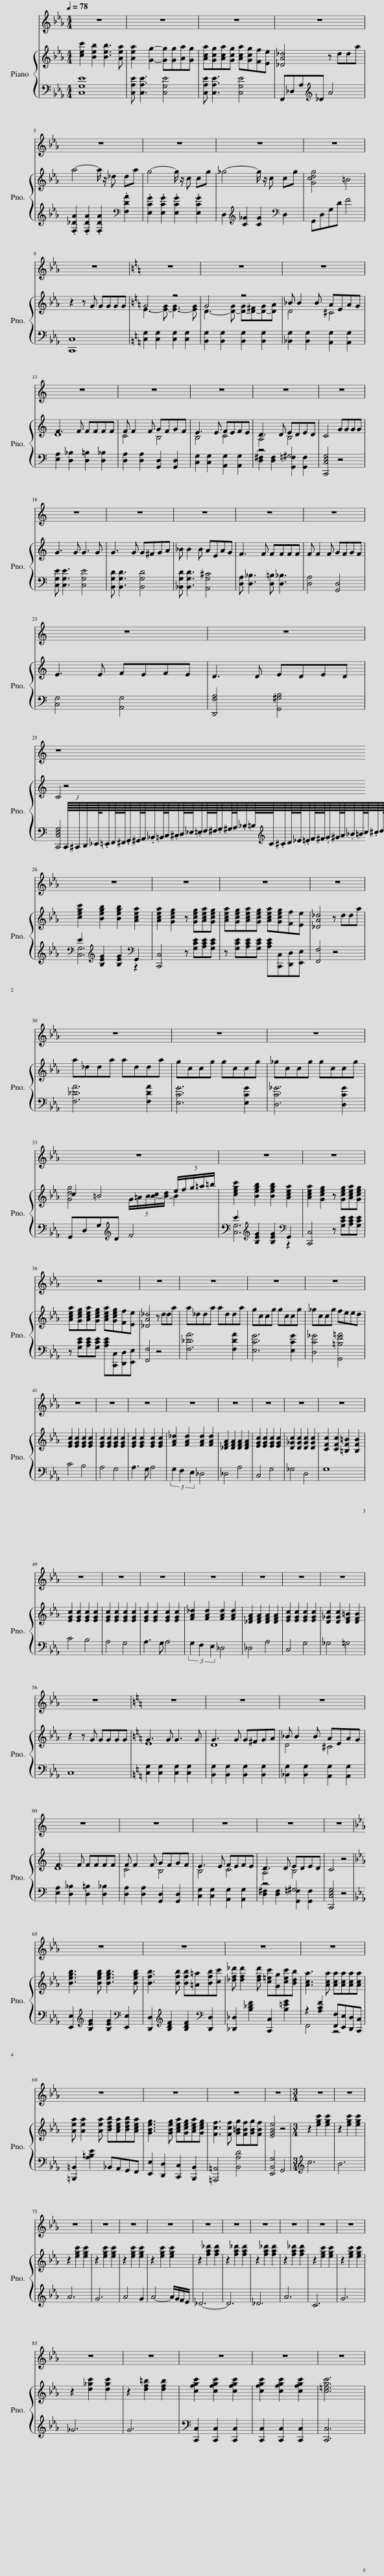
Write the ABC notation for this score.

X:1
%%score { ( 1 3 ) | ( 2 4 ) }
L:1/8
Q:1/4=78
M:4/4
I:linebreak $
K:Eb
V:1 treble
V:3 treble
V:2 bass
V:4 bass
V:1
 [cec']2 [Beb]2 [Beb]3 [Aea] | [Aea]2 [Gg]2- [Gg][Gg][Aa][Gg] | [Aca][Gcg][Aca][Gcg] [Aca][Gcg][Ff][Ee] | [_DA_d]4 z dda |$ a4- a/ z/ _d da | %5
 g4- g/ z/ c cg | _g4- g/ z/ c cg | [Gcdg]4 =B4 |$ z2 z G GGGG |[K:C] G4 z4 | %10
 G4 z4 | _B B2 B AEAG |$ F3 F FFFF | F F2 F GFGF | E3 E FEFE | %15
 D3 D EDED | C4 GGGG |$ G3 G G3 G | G3 G G^FGA | _B B2 B AEAG | %20
 F3 F FFFF | F F2 F GFGF |$ E3 E FEFE | D3 D EDED |$ C4 z4 |$ %25
[K:Eb] [cegc']2 [Begb]2 [Begb]2 [Acea]2 | [Acea]2 [Gceg]2 z [Gceg][Acea][Gceg] | [Acea][Gceg][Acea][Gceg] [Acea][Gceg][Ff][Ee] | [_DA_d]4 z dda |$ a_dda adda | %30
 gccg gccg | _gccg gccg |$ c2 =B4 (5:4:5e/f/g/=a/=b/ | [cegc']2 [Begb]2 [Begb]2 [Acea]2 | [Acea]2 [Gceg]2 z [Gceg][Acea][Gceg] |$ %35
 [Acea][Gceg][Acea][Gceg] [Acea][Gceg][Ff][Ee] | [_DA_d]4 z dda | a_dda adda | gccg gccg | _gccg feed |$ %40
 [EGc]2 [EGc]2 [EGc]2 [EGc]2 | [EGc]2 [EGc]2 [EGc]2 [EGc]2 | [EGc]2 [EGc]2 [EGc]2 [EGc]2 | [FA_d]2 [FAd]2 [FAd]2 [FAd]2 | [_DFA]2 [DFA]2 [DFA]2 [DFA]2 | %45
 [EGc]2 [EGc]2 [EGc]2 [EGc]2 | [D_Gc]2 [DGc]2 [DGc]2 [DGc]2 | [CFc]2 [CFc]2 [=B,F=B]2 [B,FB]2 |$ [EGc]2 [EGc]2 [EGc]2 [EGc]2 | [EGc]2 [EGc]2 [EGc]2 [EGc]2 | %50
 [EGc]2 [EGc]2 [EGc]2 [EGc]2 | [FA_d]2 [FAd]2 [FAd]2 [FAd]2 | [_DFA]2 [DFA]2 [DFA]2 [DFA]2 | [EGc]2 [EGc]2 [EGc]2 [EGc]2 | [D_Gc]2 [DGc]2 [DF=B]2 [DFB]2 |$ %55
 z2 z G GGGG |[K:C] G3 G G3 G | G3 G G^FGA | _B B2 B AEAG |$ F3 F FFFF | %60
 F F2 F GFGF | E3 E FEFE | D3 D EDED | C4 z4 |$[K:Eb] [Begb]3 [Begb] [Begb]3 [Begb] | %65
 [Bfb]3 [Bfb] [Bfb][=A=a][Bfb][cc'] | [_df_d'] [dfd']2 [dfd'] [c=ec'][Gg][cec'][Bdb] | [Aca]3 [Aca] [Aca][Aca][Aca][Aca] |$ [Aea] [Aea]2 [Aea] [Bdfb][Acea][Bdfb][Acea] | [GBeg]3 [GBeg] [Acea][Gceg][Acea][Gceg] | %70
 [Fcf]3 [Fcf] [G=Bg][FBf][GBg][FBf] | [EGBe]4 z4 |[M:3/4] z2 [egc']2 [egc']2 | z2 [egc']2 [egc']2 |$ z2 [egc']2 [egc']2 | %75
 z2 [egc']2 [egc']2 | z2 [egc']2 [egc']2 | z2 [egc']2 [egc']2 | z2 [fa_d']2 [fad']2 | z2 [fa_d']2 [fad']2 | %80
 z2 [fa_d']2 [fad']2 | z2 [fa_d']2 [fad']2 | z2 [egc']2 [egc']2 | z2 [egc']2 [egc']2 |$ z2 [d_gc']2 [dgc']2 | %85
 z2 [df=b]2 [dfb]2 | [cfgc']2 [cfgc']2 [cfgc']2 | [cfgc']2 [cfgc']2 [cfgc']2 | [c=egc']6 | %89
V:2
 [C,G,E]8 | [C,A,E] [C,A,E]3 [C,G,E]4 | [C,A,E] [C,A,E]3 [C,G,E]4 | F,,_D,A,[K:treble]_D A4 |$ .[F,_DA]2 .[F,DA]2 .[F,DA]2[K:bass] .[F,DA]2 | %5
 .[E,CG]2 .[E,CG]2 .[E,CG]2 .[E,CG]2 | D,2[K:treble] [C_G]2 [CG]2[K:bass] D,2 | G,,D,G,D F4 |$ [C,,C,]8 |[K:C] [C,G,]2 [C,G,]2 [C,G,]2 [C,G,]2 | %10
 [B,,G,]2 [B,,G,]2 [B,,G,]2 [B,,G,]2 | [_B,,G,]2 [B,,G,]2 [A,,G,]2 [A,,G,]2 |$ [E,A,]2 [D,_B,]2 [D,=B,]2 [D,_B,]2 | [D,A,]2 [D,A,]2 [G,,D,]2 [G,,D,]2 | [C,G,]2 [C,G,]2 [A,,G,]2 [A,,G,]2 | %15
 z4 ^G,4 | [C,,C,E,G,]4 z4 |$ [C,G,E] [C,G,E]3 [C,G,E]4 | [B,,G,D] [B,,G,D]3 [B,,G,D]4 | [_B,,G,D] [B,,G,D]3 [A,,G,^C]4 | %20
 [D,A,] [D,_B,]3 [D,=B,] [D,_B,]3 | [D,A,]4 [G,,D,]4 |$ [C,G,]4 [A,,G,]4 | [D,,F,A,]4 [G,,^G,B,]4 |$ [C,,C,E,G,]4 (3C,,/8^C,,/8D,,/8_E,,/16.=E,,/8F,,/16^F,,/16.G,,/8^G,,/16A,,/16._B,,/8=B,,/16C,/16.^C,/8D,/16_E,/16.=E,/8F,/16^F,/16.G,/8^G,/16A,/16._B,/8=B,/16[K:treble]C/16.^C/8D/16_E/16.=E/8F/16^F/16.G/8^G/16A/16._B/8=B/16c/16.^c/8d/16_e/16.=e/8f/16^f/16.g/8^g/16(3a/8_b/8=b/8 |$ %25
[K:Eb][K:bass] E2[K:treble] [B,EG]2 [B,EG]2[K:bass] G,,2 | [C,,C,]4 z [G,CE][A,CE][G,CE] | z [G,CE][A,CE][G,CE] [A,CE][C,,C,][D,,D,][E,,E,] | [F,,F,]4 z4 |$ [F,_DA]6 [F,DA]2 | %30
 [E,CG]6 [E,CG]2 | [D,C_G]6 [D,CG]2 |$ G,,D,G,[K:treble]D F4 | E2[K:treble] [B,EG]2 [B,EG]2[K:bass] G,,2 | [C,,C,]4 z [G,CE][A,CE][G,CE] |$ %35
 z [G,CE][A,CE][G,CE] [A,CE][C,,C,][D,,D,][E,,E,] | [F,,F,]4 z4 | [F,_DA]6 [F,DA]2 | [E,CG]6 [E,CG]2 | [D,C_G]4 [G,,=B,F=A]4 |$ %40
 C4 B,4 | A,4 G,4 | A,3 G, A,4 | (3G,2 F,2 E,2 _D,4 | _D,4 A,4 | %45
 C,4 G,4 | _G,4 D,4 | G,8 |$ C4 B,4 | A,4 G,4 | %50
 A,3 G, A,4 | (3G,2 F,2 E,2 _D,4 | _D,4 A,4 | C,4 G,4 | _G,4 =G,4 |$ %55
 C,8 |[K:C] [C,G,]2 [C,G,]2 [C,G,]2 [C,G,]2 | [B,,G,]2 [B,,G,]2 [B,,G,]2 [B,,G,]2 | [_B,,G,]2 [B,,G,]2 [A,,G,]2 [A,,G,]2 |$ [E,A,]2 [D,_B,]2 [D,=B,]2 [D,_B,]2 | %60
 [D,A,]2 [D,A,]2 [G,,D,]2 [G,,D,]2 | [C,G,]2 [C,G,]2 [A,,G,]2 [A,,G,]2 | z4 ^G,4 | [C,,C,E,G,]4 z4 |$[K:Eb] [E,,E,]2[K:treble] [B,EG]2 [B,EG]2[K:bass] [E,,E,]2 | %65
 [D,,D,]2[K:treble] [B,DF]2 [B,DF]2[K:bass] [D,,D,]2 | [_D,,_D,]2 [B,_DF]2 [C,,C,]2 [B,=EG]2 | z2 [A,CF]2 [F,,F,][E,,E,][D,,D,][C,,C,] |$ [=B,,,=B,,]2 [A,=B,E]2 _B,,A,,G,,F,, | [E,,E,]2 [D,,D,]2 [C,,C,]2 [B,,,B,,]2 | %70
 [=A,,,=A,,]4 [B,,A,D]4 | [E,,B,,G,]4 G,,4 |[M:3/4][K:treble] c6 | B6 |$ A6 | %75
 G6 | A4 G2 | A4- A/G/F/E/ | _D6- | D6 | %80
 _D6 | A6 | C6 | G6 |$ _G6 | %85
 G6 | [C,,C,]2 [C,,C,]2 [C,,C,]2 | [C,,C,]2 [C,,C,]2 [C,,C,]2 | [C,,C,]6 | %89
V:3
 x8 | x8 | x8 | x8 |$ x8 | %5
 x8 | x8 | x8 |$ x8 |[K:C] E3- [E-G] [E-G]3 [EG] | %10
 D3- [D-G] [D-G][D-^F][D-G][DA] | D4 ^C4 |$ D8 | C4 B,4 | B,4 C4 | %15
 A,4 B,4 | x8 |$ x8 | x8 | x8 | %20
 x8 | x8 |$ x8 | x8 |$ x8 |$ %25
[K:Eb] x8 | x8 | x8 | x8 |$ x8 | %30
 x8 | x8 |$ [Gdg]4 (5:4:5G/=A/=B/-[B-c]/[B-d]/ B2 | x8 | x8 |$ %35
 x8 | x8 | x8 | x8 | x8 |$ %40
 x8 | x8 | x8 | x8 | x8 | %45
 x8 | x8 | x8 |$ x8 | x8 | %50
 x8 | x8 | x8 | x8 | x8 |$ %55
 x8 |[K:C] E8 | D8 | D4 ^C4 |$ D8 | %60
 C4 B,4 | B,4 C4 | A,4 B,4 | x8 |$[K:Eb] x8 | %65
 x8 | x8 | x8 |$ x8 | x8 | %70
 x8 | x8 |[M:3/4] x6 | x6 |$ x6 | %75
 x6 | x6 | x6 | x6 | x6 | %80
 x6 | x6 | x6 | x6 |$ x6 | %85
 x6 | x6 | x6 | x6 | %89
V:4
 x8 | x8 | x8 | x3[K:treble] x5 |$ x6[K:bass] x2 | %5
 x8 | x2[K:treble] x4[K:bass] x2 | x8 |$ x8 |[K:C] x8 | %10
 x8 | x8 |$ x8 | x8 | x8 | %15
 [D,^F,]2 [D,F,]2 [G,,=F,]2 [G,,F,]2 | x8 |$ x8 | x8 | x8 | %20
 x8 | x8 |$ x8 | x8 |$ x6[K:treble] x2 |$ %25
[K:Eb][K:bass] [C,G,]6[K:treble][K:bass] z2 | x8 | x8 | x8 |$ x8 | %30
 x8 | x8 |$ x3[K:treble] x5 | [C,G,]6[K:treble][K:bass] z2 | x8 |$ %35
 x8 | x8 | x8 | x8 | x8 |$ %40
 x8 | x8 | x8 | x8 | x8 | %45
 x8 | x8 | x8 |$ x8 | x8 | %50
 x8 | x8 | x8 | x8 | x8 |$ %55
 x8 |[K:C] x8 | x8 | x8 |$ x8 | %60
 x8 | x8 | [D,^F,]2 [D,F,]2 [G,,=F,]2 [G,,F,]2 | x8 |$[K:Eb] x2[K:treble] x4[K:bass] x2 | %65
 x2[K:treble] x4[K:bass] x2 | x8 | F,,4 z4 |$ x8 | x8 | %70
 x8 | x8 |[M:3/4][K:treble] x6 | x6 |$ x6 | %75
 x6 | x6 | x6 | x6 | x6 | %80
 x6 | x6 | x6 | x6 |$ x6 | %85
 x6 | x6 | x6 | x6 | %89
